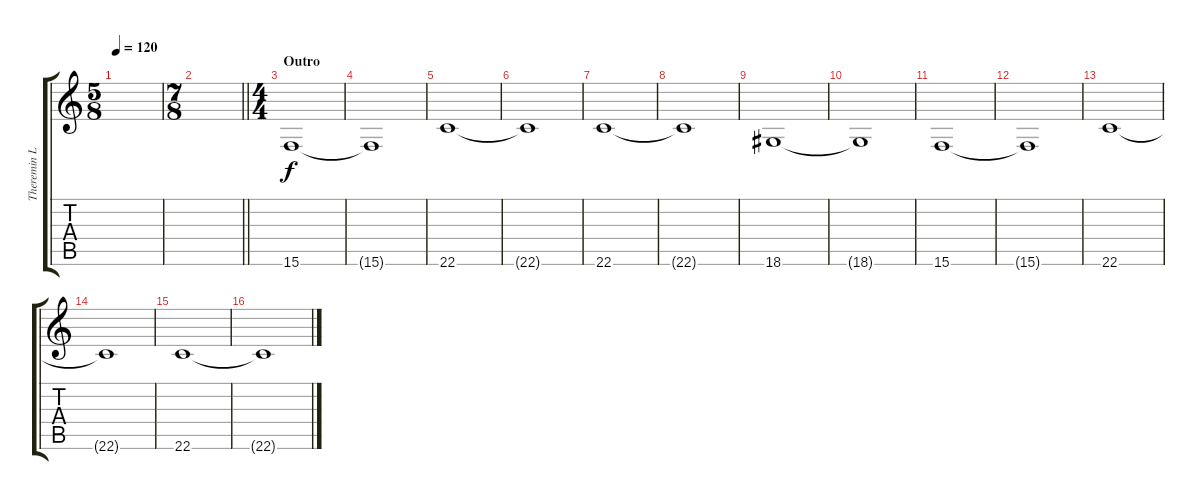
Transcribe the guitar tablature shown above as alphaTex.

\track ("Theremin Lux" "Theremin L") {solo instrument lead1square}
\staff {score tabs}
\tuning (E4 B3 G3 D3 A2 D2) {hide}
\ts (5 8)
\tempo 120
\clef g2
\ks c
|
\ts (7 8)
\barLineRight lightlight
|
\ts (4 4)
\section ("" "Outro")
15.6.1{volume 10} |
15.6{t}.1 |
22.6.1 |
22.6{t}.1 |
22.6.1 |
22.6{t}.1 |
18.6.1 |
18.6{t}.1 |
15.6.1 |
15.6{t}.1 |
22.6.1 |
22.6{t}.1 |
22.6.1 |
22.6{t}.1
